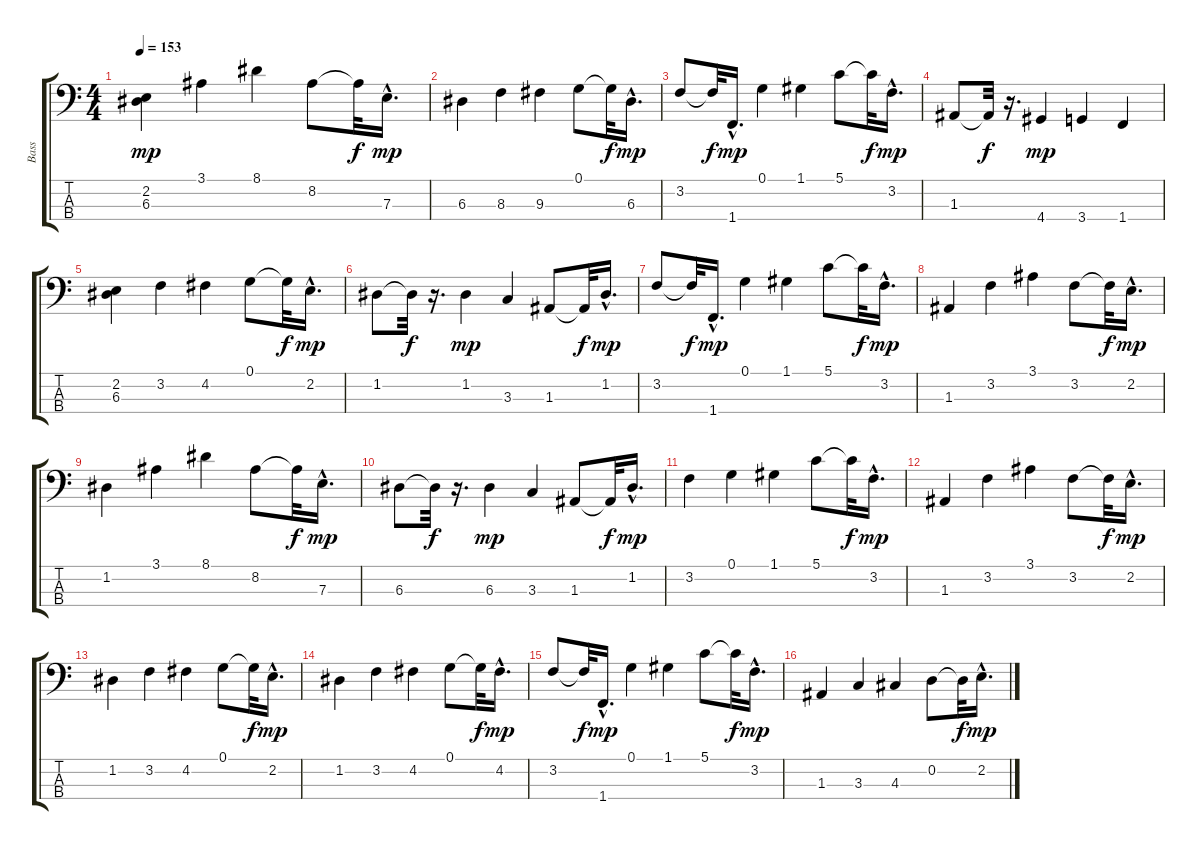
\track ("Bass" "Bass") {instrument electricbassfinger}
\staff {score tabs}
\tuning (G2 D2 A1 E1) {hide}
\ts (4 4)
\tempo 153
\clef f4
\ks c
(2.2 6.3).4{dy mp} 3.1.4 8.1.4 8.2.8 8.2{t}.32{dy f} 7.3{hac}.16{d dy mp} |
6.3.4 8.3.4 9.3.4 0.1.8 0.1{t}.32{dy f} 6.3{hac}.16{d dy mp} |
3.2.8 3.2{t}.32{dy f} 1.4{hac}.16{d dy mp} 0.1.4 1.1.4 5.1.8 5.1{t}.32{dy f} 3.2{hac}.16{d dy mp} |
1.3.8 1.3{t}.32{dy f} r.16{d} 4.4.4{dy mp} 3.4.4 1.4.4 |
(2.2 6.3).4 3.2.4 4.2.4 0.1.8 0.1{t}.32{dy f} 2.2{hac}.16{d dy mp} |
1.2.8 1.2{t}.32{dy f} r.16{d} 1.2.4{dy mp} 3.3.4 1.3.8 1.3{t}.32{dy f} 1.2{hac}.16{d dy mp} |
3.2.8 3.2{t}.32{dy f} 1.4{hac}.16{d dy mp} 0.1.4 1.1.4 5.1.8 5.1{t}.32{dy f} 3.2{hac}.16{d dy mp} |
1.3.4 3.2.4 3.1.4 3.2.8 3.2{t}.32{dy f} 2.2{hac}.16{d dy mp} |
1.2.4 3.1.4 8.1.4 8.2.8 8.2{t}.32{dy f} 7.3{hac}.16{d dy mp} |
6.3.8 6.3{t}.32{dy f} r.16{d} 6.3.4{dy mp} 3.3.4 1.3.8 1.3{t}.32{dy f} 1.2{hac}.16{d dy mp} |
3.2.4 0.1.4 1.1.4 5.1.8 5.1{t}.32{dy f} 3.2{hac}.16{d dy mp} |
1.3.4 3.2.4 3.1.4 3.2.8 3.2{t}.32{dy f} 2.2{hac}.16{d dy mp} |
1.2.4 3.2.4 4.2.4 0.1.8 0.1{t}.32{dy f} 2.2{hac}.16{d dy mp} |
1.2.4 3.2.4 4.2.4 0.1.8 0.1{t}.32{dy f} 4.2{hac}.16{d dy mp} |
3.2.8 3.2{t}.32{dy f} 1.4{hac}.16{d dy mp} 0.1.4 1.1.4 5.1.8 5.1{t}.32{dy f} 3.2{hac}.16{d dy mp} |
1.3.4 3.3.4 4.3.4 0.2.8 0.2{t}.32{dy f} 2.2{hac}.16{d dy mp}
